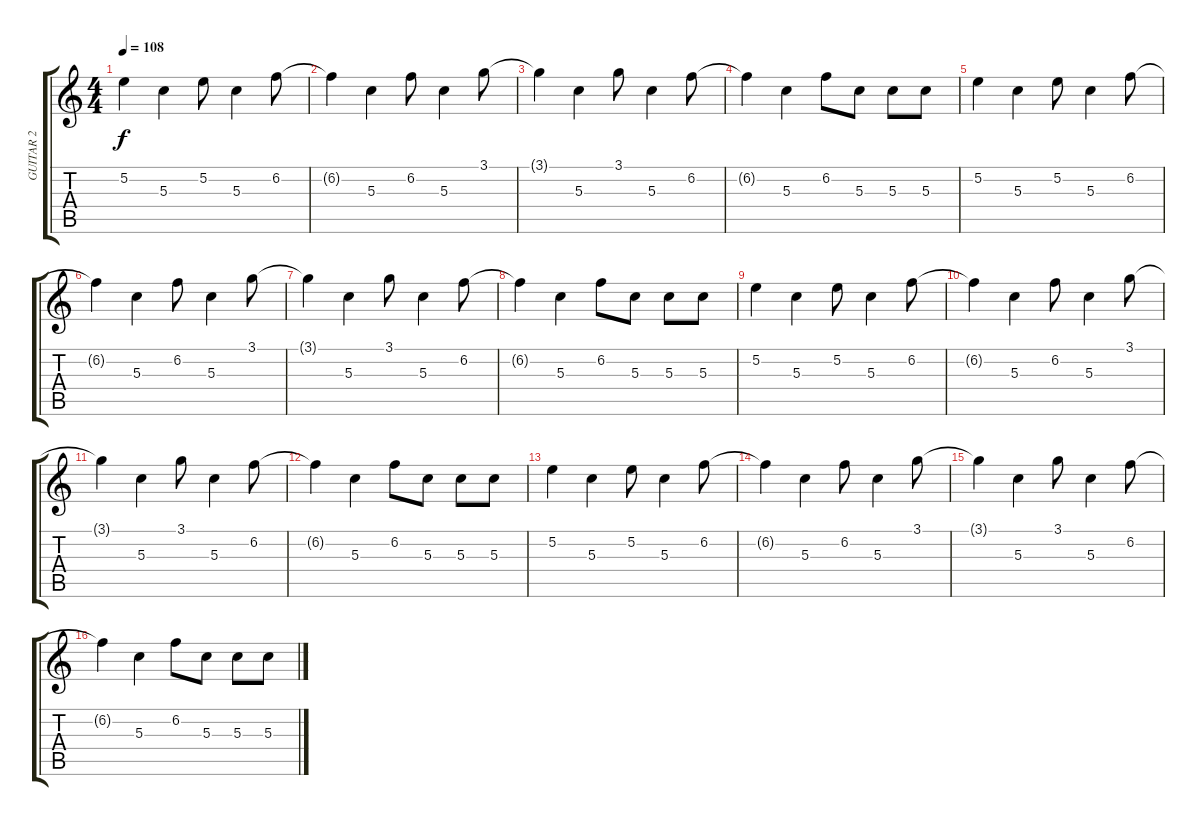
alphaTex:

\track ("GUITAR 2" "GUITAR 2") {instrument distortionguitar}
\staff {score tabs}
\tuning (E4 B3 G3 D3 A2 E2) {hide}
\ts (4 4)
\tempo 108
\clef g2
\ks c
5.2.4{dy f} 5.3.4 5.2.8 5.3.4 6.2.8 |
6.2{t}.4 5.3.4 6.2.8 5.3.4 3.1.8 |
3.1{t}.4 5.3.4 3.1.8 5.3.4 6.2.8 |
6.2{t}.4 5.3.4 6.2.8 5.3.8 5.3.8 5.3.8 |
5.2.4 5.3.4 5.2.8 5.3.4 6.2.8 |
6.2{t}.4 5.3.4 6.2.8 5.3.4 3.1.8 |
3.1{t}.4 5.3.4 3.1.8 5.3.4 6.2.8 |
6.2{t}.4 5.3.4 6.2.8 5.3.8 5.3.8 5.3.8 |
5.2.4 5.3.4 5.2.8 5.3.4 6.2.8 |
6.2{t}.4 5.3.4 6.2.8 5.3.4 3.1.8 |
3.1{t}.4 5.3.4 3.1.8 5.3.4 6.2.8 |
6.2{t}.4 5.3.4 6.2.8 5.3.8 5.3.8 5.3.8 |
5.2.4 5.3.4 5.2.8 5.3.4 6.2.8 |
6.2{t}.4 5.3.4 6.2.8 5.3.4 3.1.8 |
3.1{t}.4 5.3.4 3.1.8 5.3.4 6.2.8 |
6.2{t}.4 5.3.4 6.2.8 5.3.8 5.3.8 5.3.8
